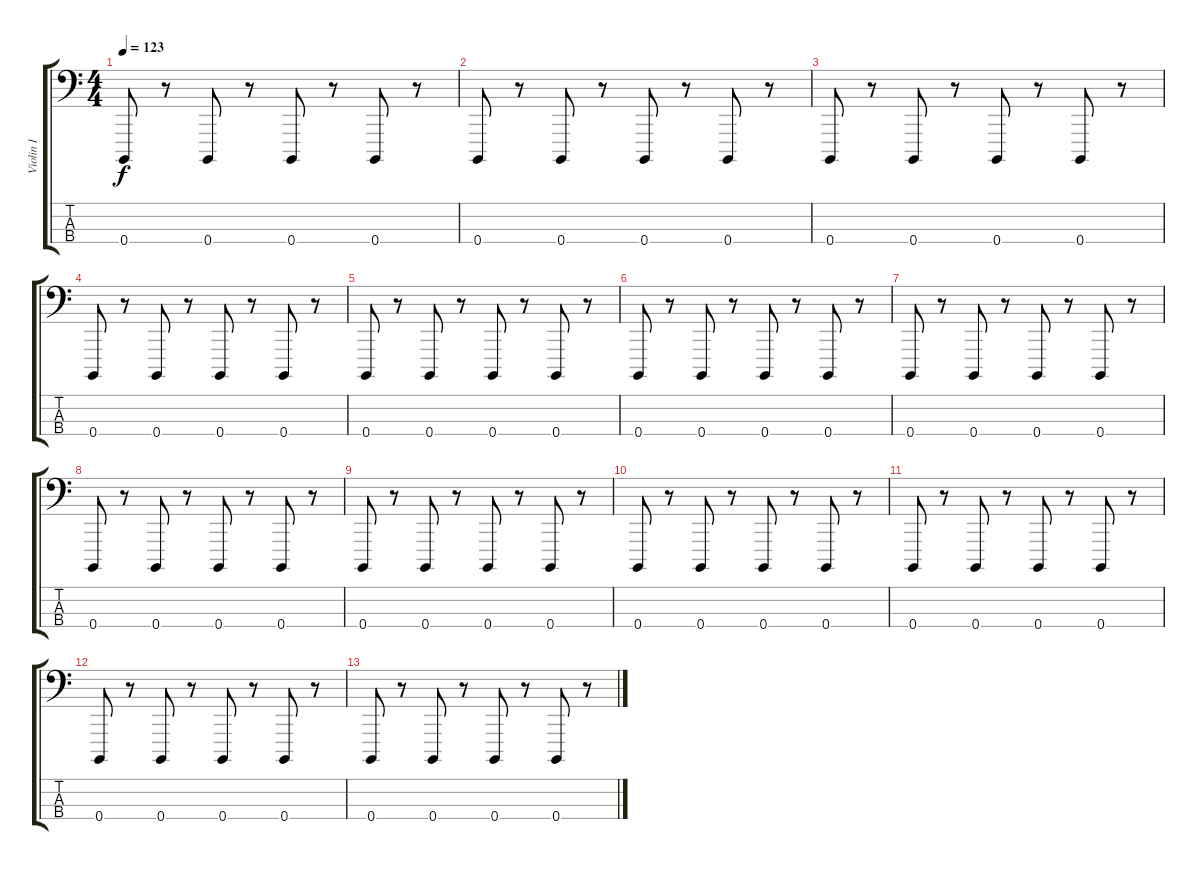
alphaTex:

\track ("Violin I" "Violin I") {instrument cello}
\staff {score tabs}
\tuning (E2 B1 Gb1 B0) {hide}
\ts (4 4)
\tempo 123
\clef f4
\ks c
0.4.8{dy f} r.8 0.4.8 r.8 0.4.8 r.8 0.4.8 r.8 |
0.4.8 r.8 0.4.8 r.8 0.4.8 r.8 0.4.8 r.8 |
0.4.8 r.8 0.4.8 r.8 0.4.8 r.8 0.4.8 r.8 |
0.4.8 r.8 0.4.8 r.8 0.4.8 r.8 0.4.8 r.8 |
0.4.8 r.8 0.4.8 r.8 0.4.8 r.8 0.4.8 r.8 |
0.4.8 r.8 0.4.8 r.8 0.4.8 r.8 0.4.8 r.8 |
0.4.8 r.8 0.4.8 r.8 0.4.8 r.8 0.4.8 r.8 |
0.4.8 r.8 0.4.8 r.8 0.4.8 r.8 0.4.8 r.8 |
0.4.8 r.8 0.4.8 r.8 0.4.8 r.8 0.4.8 r.8 |
0.4.8 r.8 0.4.8 r.8 0.4.8 r.8 0.4.8 r.8 |
0.4.8 r.8 0.4.8 r.8 0.4.8 r.8 0.4.8 r.8 |
0.4.8 r.8 0.4.8 r.8 0.4.8 r.8 0.4.8 r.8 |
0.4.8 r.8 0.4.8 r.8 0.4.8 r.8 0.4.8 r.8
